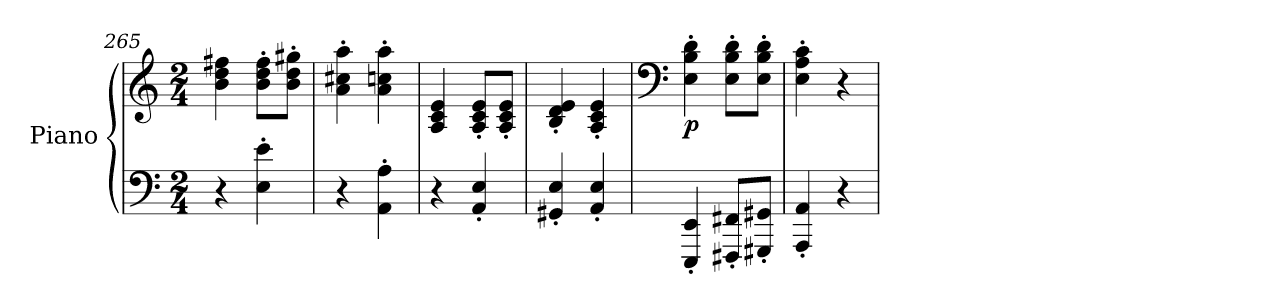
**kern	**kern	**dynam
*part1	*part1	*part1
*staff2	*staff1	*staff1/2
*I"Piano	*	*
*I'Pno	*	*
*clefF4	*clefG2	*
*k[]	*k[]	*
*M2/4	*M2/4	*
=265	=265	=265
4r	4b\ 4dd\ 4ff#X\	.
4E\' 4e\'	8b\' 8dd\' 8ff#\'L	.
.	8b\' 8dd\' 8gg#X\'J	.
=266	=266	=266
4r	4a\' 4cc#X\' 4aa\'	.
4AA\' 4A\'	4a\' 4ccn\' 4aa\'	.
=267	=267	=267
4r	4A/ 4c/ 4e/	.
4AA/' 4E/'	8A/' 8c/' 8e/'L	.
.	8A/' 8c/' 8e/'J	.
=268	=268	=268
4GG#X/' 4E/'	4B/' 4d/' 4e/'	.
4AA/' 4E/'	4A/' 4c/' 4e/'	.
!!LO:LB:g=z
=269	=269	=269
*	*clefF4	*
!	!	!LO:DY:b
4EEE/' 4EE/'	4E\' 4B\' 4d\'	p
8FFF#X/' 8FF#X/'L	8E\' 8B\' 8d\'L	.
8GGG#X/' 8GG#X/'J	8E\' 8B\' 8d\'J	.
=270	=270	=270
4AAA/' 4AA/'	4E\' 4A\' 4c\'	.
4r	4r	.
=	=	=
*-	*-	*-
